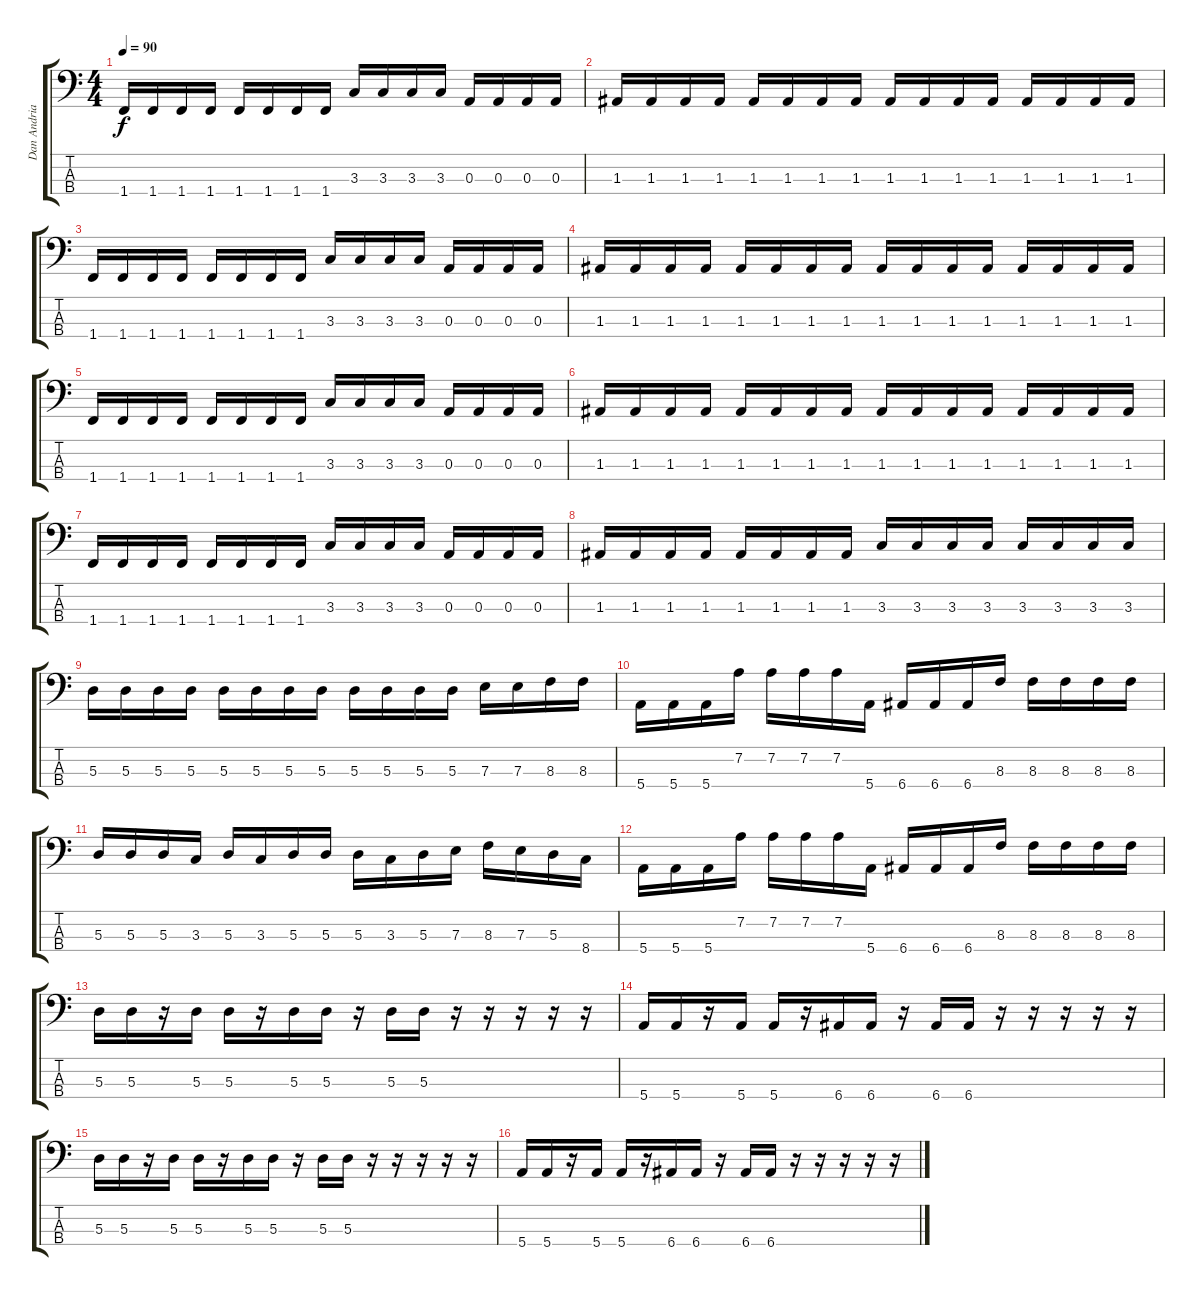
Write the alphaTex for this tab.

\track ("Dan Andriano" "Dan Andria") {instrument electricbasspick}
\staff {score tabs}
\tuning (G2 D2 A1 E1) {hide}
\ts (4 4)
\tempo 90
\clef f4
\ks c
1.4.16{dy f} 1.4.16 1.4.16 1.4.16 1.4.16 1.4.16 1.4.16 1.4.16 3.3.16 3.3.16 3.3.16 3.3.16 0.3.16 0.3.16 0.3.16 0.3.16 |
1.3.16 1.3.16 1.3.16 1.3.16 1.3.16 1.3.16 1.3.16 1.3.16 1.3.16 1.3.16 1.3.16 1.3.16 1.3.16 1.3.16 1.3.16 1.3.16 |
1.4.16 1.4.16 1.4.16 1.4.16 1.4.16 1.4.16 1.4.16 1.4.16 3.3.16 3.3.16 3.3.16 3.3.16 0.3.16 0.3.16 0.3.16 0.3.16 |
1.3.16 1.3.16 1.3.16 1.3.16 1.3.16 1.3.16 1.3.16 1.3.16 1.3.16 1.3.16 1.3.16 1.3.16 1.3.16 1.3.16 1.3.16 1.3.16 |
1.4.16 1.4.16 1.4.16 1.4.16 1.4.16 1.4.16 1.4.16 1.4.16 3.3.16 3.3.16 3.3.16 3.3.16 0.3.16 0.3.16 0.3.16 0.3.16 |
1.3.16 1.3.16 1.3.16 1.3.16 1.3.16 1.3.16 1.3.16 1.3.16 1.3.16 1.3.16 1.3.16 1.3.16 1.3.16 1.3.16 1.3.16 1.3.16 |
1.4.16 1.4.16 1.4.16 1.4.16 1.4.16 1.4.16 1.4.16 1.4.16 3.3.16 3.3.16 3.3.16 3.3.16 0.3.16 0.3.16 0.3.16 0.3.16 |
1.3.16 1.3.16 1.3.16 1.3.16 1.3.16 1.3.16 1.3.16 1.3.16 3.3.16 3.3.16 3.3.16 3.3.16 3.3.16 3.3.16 3.3.16 3.3.16 |
5.3.16 5.3.16 5.3.16 5.3.16 5.3.16 5.3.16 5.3.16 5.3.16 5.3.16 5.3.16 5.3.16 5.3.16 7.3.16 7.3.16 8.3.16 8.3.16 |
5.4.16 5.4.16 5.4.16 7.2.16 7.2.16 7.2.16 7.2.16 5.4.16 6.4.16 6.4.16 6.4.16 8.3.16 8.3.16 8.3.16 8.3.16 8.3.16 |
5.3.16 5.3.16 5.3.16 3.3.16 5.3.16 3.3.16 5.3.16 5.3.16 5.3.16 3.3.16 5.3.16 7.3.16 8.3.16 7.3.16 5.3.16 8.4.16 |
5.4.16 5.4.16 5.4.16 7.2.16 7.2.16 7.2.16 7.2.16 5.4.16 6.4.16 6.4.16 6.4.16 8.3.16 8.3.16 8.3.16 8.3.16 8.3.16 |
5.3.16 5.3.16 r.16 5.3.16 5.3.16 r.16 5.3.16 5.3.16 r.16 5.3.16 5.3.16 r.16 r.16 r.16 r.16 r.16 |
5.4.16 5.4.16 r.16 5.4.16 5.4.16 r.16 6.4.16 6.4.16 r.16 6.4.16 6.4.16 r.16 r.16 r.16 r.16 r.16 |
5.3.16 5.3.16 r.16 5.3.16 5.3.16 r.16 5.3.16 5.3.16 r.16 5.3.16 5.3.16 r.16 r.16 r.16 r.16 r.16 |
5.4.16 5.4.16 r.16 5.4.16 5.4.16 r.16 6.4.16 6.4.16 r.16 6.4.16 6.4.16 r.16 r.16 r.16 r.16 r.16
